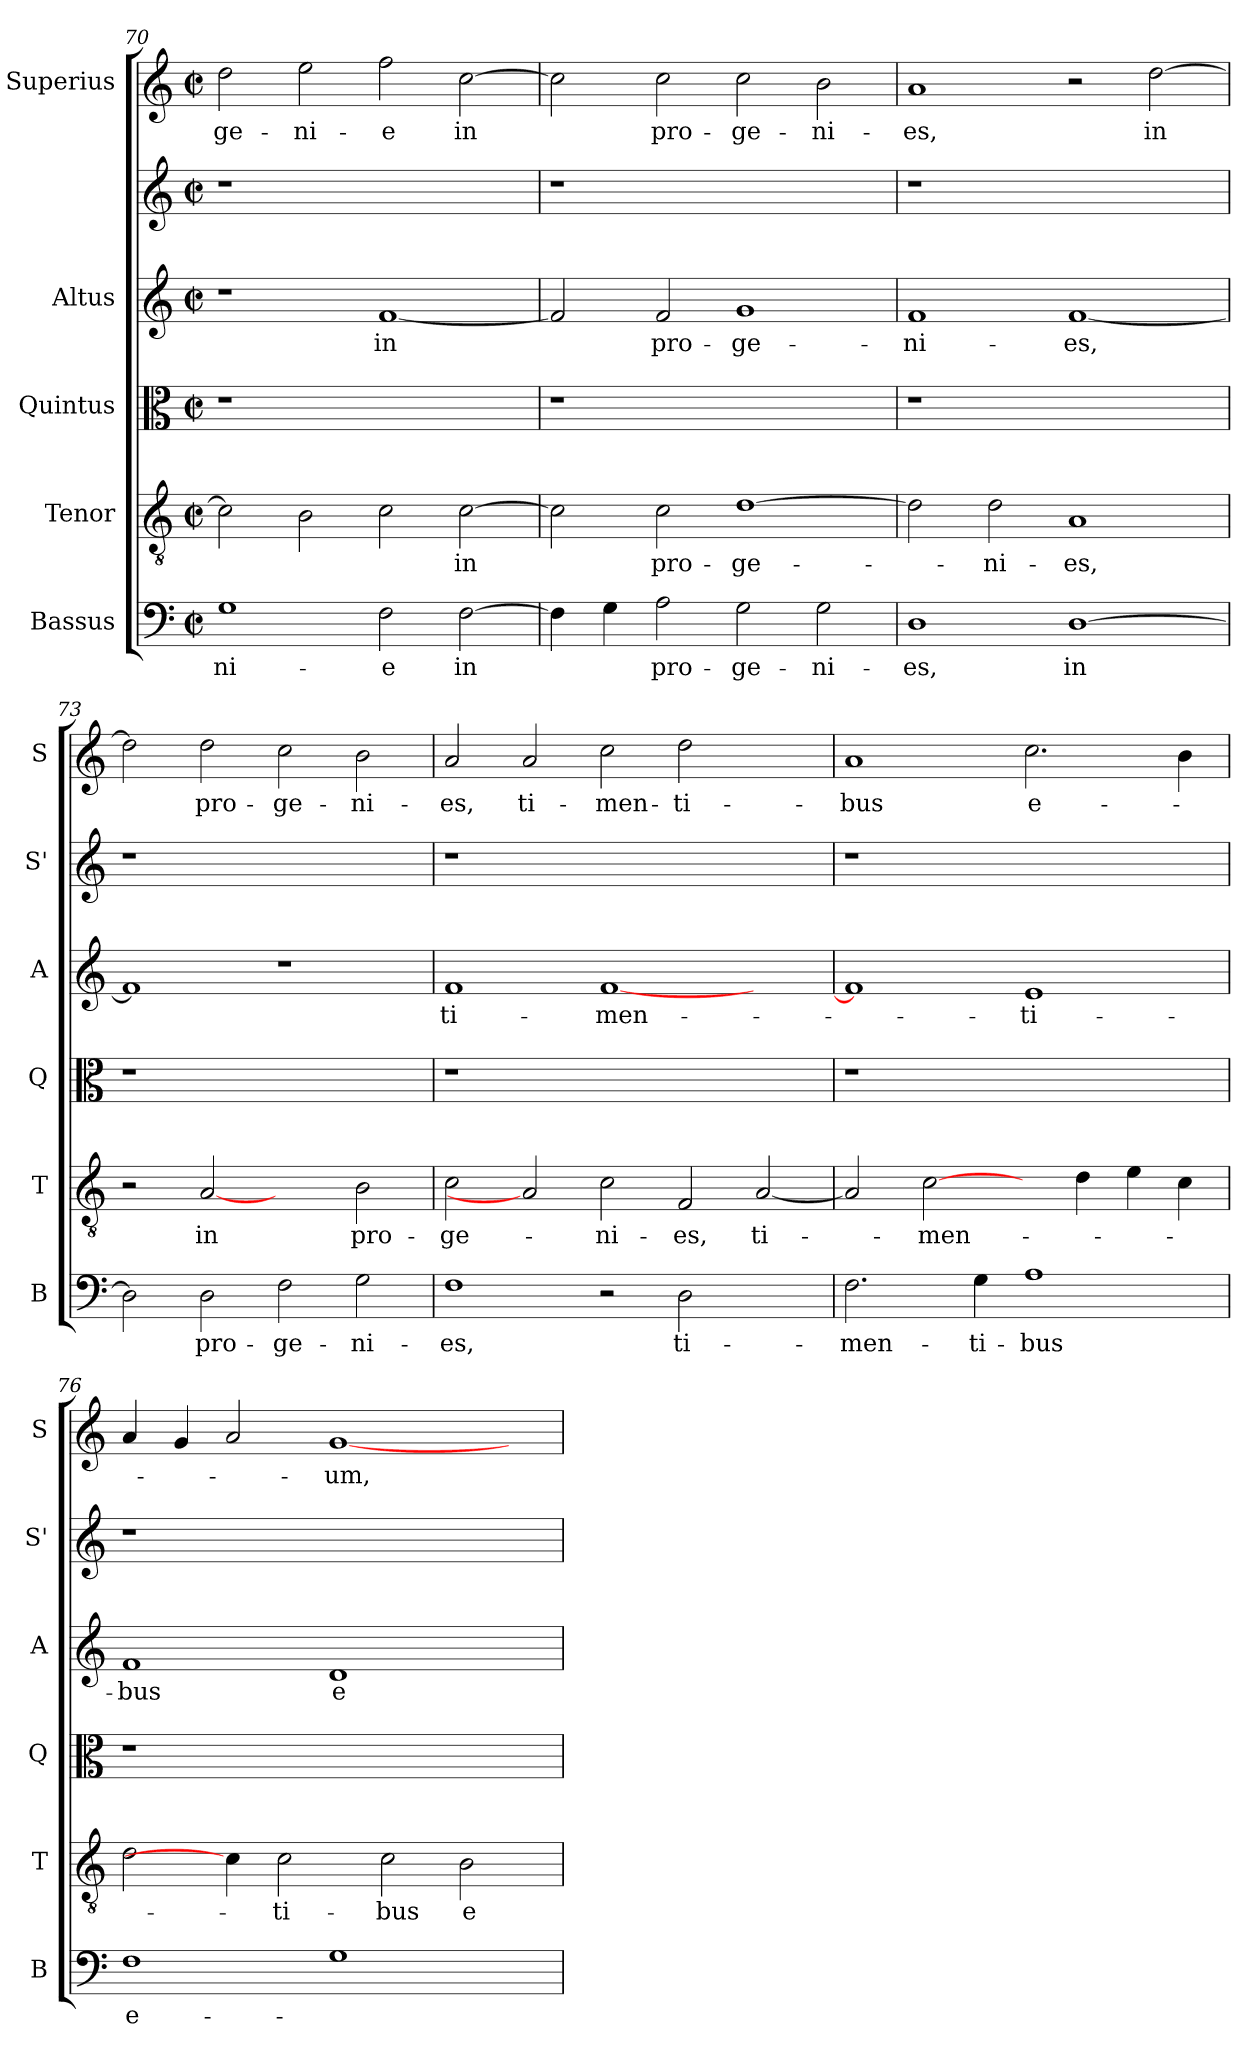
**kern	**text	**kern	**text	**kern	**kern	**text	**kern	**kern	**text
*part6	*part6	*part5	*part5	*part4	*part3	*part3	*part2	*part1	*part1
*staff6	*staff6	*staff5	*staff5	*staff4	*staff3	*staff3	*staff2	*staff1	*staff1
*I"Bassus	*	*I"Tenor	*	*I"Quintus	*I"Altus	*	*	*I"Superius	*
*I'B	*	*I'T	*	*I'Q	*I'A	*	*I'S'	*I'S	*
!!LO:LB:g=z
*clefF4	*	*clefGv2	*	*clefC3	*clefG2	*	*clefG2	*clefG2	*
*k[]	*	*k[]	*	*k[]	*k[]	*	*k[]	*k[]	*
*C:	*	*C:	*	*C:	*C:	*	*C:	*C:	*
*M2/2	*	*M2/2	*	*M2/2	*M2/2	*	*M2/2	*M2/2	*
*met(c|)	*	*met(c|)	*	*met(c|)	*met(c|)	*	*met(c|)	*met(c|)	*
=70	=70	=70	=70	=70	=70	=70	=70	=70	=70
!	!LO:LY:b	!	!	!	!	!	!	!	!LO:LY:b
1G	-ni-	2c\]	.	1r	1r	.	1r	2dd\	-ge-
!	!	!	!	!	!	!	!	!	!LO:LY:b
.	.	2B\	.	.	.	.	.	2ee\	-ni-
!	!LO:LY:b	!	!	!	!	!LO:LY:b	!	!	!LO:LY:b
2F\	-e	2c\	.	1ryy	[1f	in	1ryy	2ff\	-e
!	!LO:LY:b	!	!LO:LY:b	!	!	!	!	!	!LO:LY:b
[2F\	in	[2c\	in	.	.	.	.	[2cc\	in
=71	=71	=71	=71	=71	=71	=71	=71	=71	=71
4F\]	.	2c\]	.	1r	2f/]	.	1r	2cc\]	.
4G\	.	.	.	.	.	.	.	.	.
!	!LO:LY:b	!	!LO:LY:b	!	!	!LO:LY:b	!	!	!LO:LY:b
2A\	pro-	2c\	pro-	.	2f/	pro-	.	2cc\	pro-
!	!LO:LY:b	!	!LO:LY:b	!	!	!LO:LY:b	!	!	!LO:LY:b
2G\	-ge-	[1d	-ge-	1ryy	1g	-ge-	1ryy	2cc\	-ge-
!	!LO:LY:b	!	!	!	!	!	!	!	!LO:LY:b
2G\	-ni-	.	.	.	.	.	.	2b\	-ni-
=72	=72	=72	=72	=72	=72	=72	=72	=72	=72
!	!LO:LY:b	!	!	!	!	!LO:LY:b	!	!	!LO:LY:b
1D	-es,	2d\]	.	1r	1f	-ni-	1r	1a	-es,
!	!	!	!LO:LY:b	!	!	!	!	!	!
.	.	2d\	-ni-	.	.	.	.	.	.
!	!LO:LY:b	!	!LO:LY:b	!	!	!LO:LY:b	!	!	!
[1D	in	1A	-es,	1ryy	[1f	-es,	1ryy	2r	.
!	!	!	!	!	!	!	!	!	!LO:LY:b
.	.	.	.	.	.	.	.	[2dd\	in
=73	=73	=73	=73	=73	=73	=73	=73	=73	=73
2D\]	.	2r	.	1r	1f]	.	1r	2dd\]	.
!	!LO:LY:b	!	!LO:LY:b	!	!	!	!	!	!LO:LY:b
2D\	pro-	[2A	in	.	.	.	.	2dd\	pro-
!	!LO:LY:b	!	!	!	!	!	!	!	!LO:LY:b
2F\	-ge-	2ryy	.	1ryy	1r	.	1ryy	2cc\	-ge-
!	!LO:LY:b	!	!LO:LY:b	!	!	!	!	!	!LO:LY:b
2G\	-ni-	2B\	pro-	.	.	.	.	2b\	-ni-
=74	=74	=74	=74	=74	=74	=74	=74	=74	=74
!	!LO:LY:b	!	!LO:LY:b	!	!	!LO:LY:b	!	!	!LO:LY:b
1F	-es,	2c\	-ge-	1r	1f	ti-	1r	2a/	-es,
!	!	!	!	!	!	!	!	!	!LO:LY:b
.	.	2A]	.	.	.	.	.	2a/	ti-
!	!	!	!LO:LY:b	!	!	!LO:LY:b	!	!	!LO:LY:b
2r	.	2c\	-ni-	1.ryy	[1f	-men-	1.ryy	2cc\	-men-
!	!LO:LY:b	!	!LO:LY:b	!	!	!	!	!	!LO:LY:b
2D\	ti-	2F/	-es,	.	.	.	.	2dd\	-ti-
!	!	!	!LO:LY:b	!	!	!	!	!	!
2ryy	.	[2A/	ti-	.	2ryy	.	.	2ryy	.
=75	=75	=75	=75	=75	=75	=75	=75	=75	=75
!	!LO:LY:b	!	!	!	!	!	!	!	!LO:LY:b
2.F\	-men-	2A/]	.	1r	1f]	.	1r	1a	-bus
!	!	!	!LO:LY:b	!	!	!	!	!	!
.	.	[2c\	-men-	.	.	.	.	.	.
!	!LO:LY:b	!	!	!	!	!	!	!	!
4G\	-ti-	.	.	.	.	.	.	.	.
!	!LO:LY:b	!	!	!	!	!LO:LY:b	!	!	!LO:LY:b
1A	-bus	4ryy	.	1ryy	1e	-ti-	1ryy	2.cc\	e-
.	.	4d\	.	.	.	.	.	.	.
.	.	4e\	.	.	.	.	.	.	.
.	.	4c\	.	.	.	.	.	4b\	.
=76	=76	=76	=76	=76	=76	=76	=76	=76	=76
!	!LO:LY:b	!	!	!	!	!LO:LY:b	!	!	!
1F	e-	2d\	.	1r	1f	-bus	1r	4a/	.
.	.	.	.	.	.	.	.	4g/	.
.	.	4c\]	.	.	.	.	.	2a/	.
!	!	!	!LO:LY:b	!	!	!	!	!	!
.	.	2c\	-ti-	.	.	.	.	.	.
!	!	!	!	!	!	!LO:LY:b	!	!	!LO:LY:b
1G	.	.	.	1ryy	1d	e-	1ryy	[1g	-um,
!	!	!	!LO:LY:b	!	!	!	!	!	!
.	.	2c\	-bus	.	.	.	.	.	.
!	!	!	!LO:LY:b	!	!	!	!	!	!
.	.	2B\	e-	.	.	.	.	.	.
4ryy	.	.	.	4ryy	4ryy	.	4ryy	4ryy	.
=	=	=	=	=	=	=	=	=	=
*-	*-	*-	*-	*-	*-	*-	*-	*-	*-
